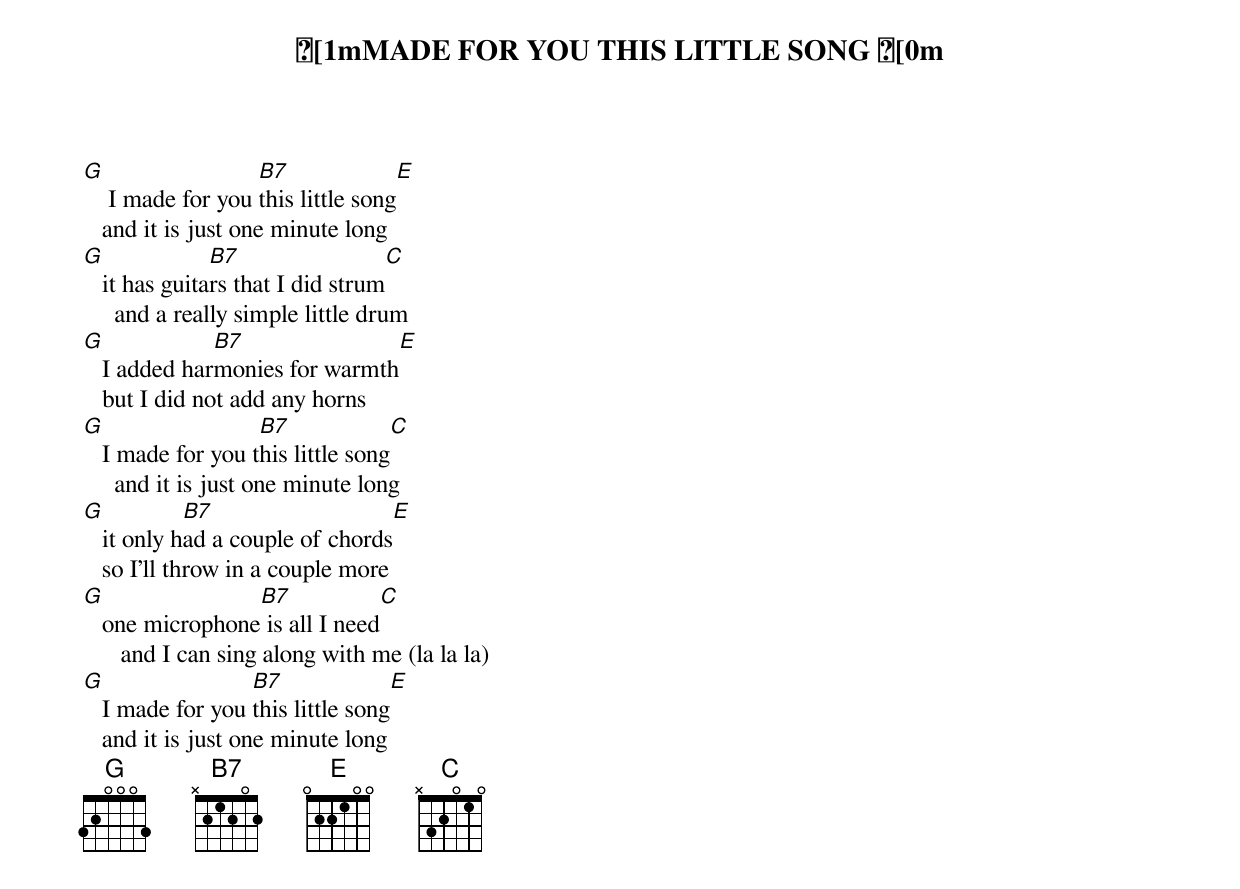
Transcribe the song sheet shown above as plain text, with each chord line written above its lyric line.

[1mMADE FOR YOU THIS LITTLE SONG [0m

G                  B7                E
    I made for you this little song
   and it is just one minute long
G              B7                  C
   it has guitars that I did strum
     and a really simple little drum
G             B7                 E
   I added harmonies for warmth
   but I did not add any horns
G                  B7               C
   I made for you this little song
     and it is just one minute long
G           B7                    E
   it only had a couple of chords
   so I'll throw in a couple more
G                B7              C
   one microphone is all I need
      and I can sing along with me (la la la)
G                 B7                E
   I made for you this little song
   and it is just one minute long
